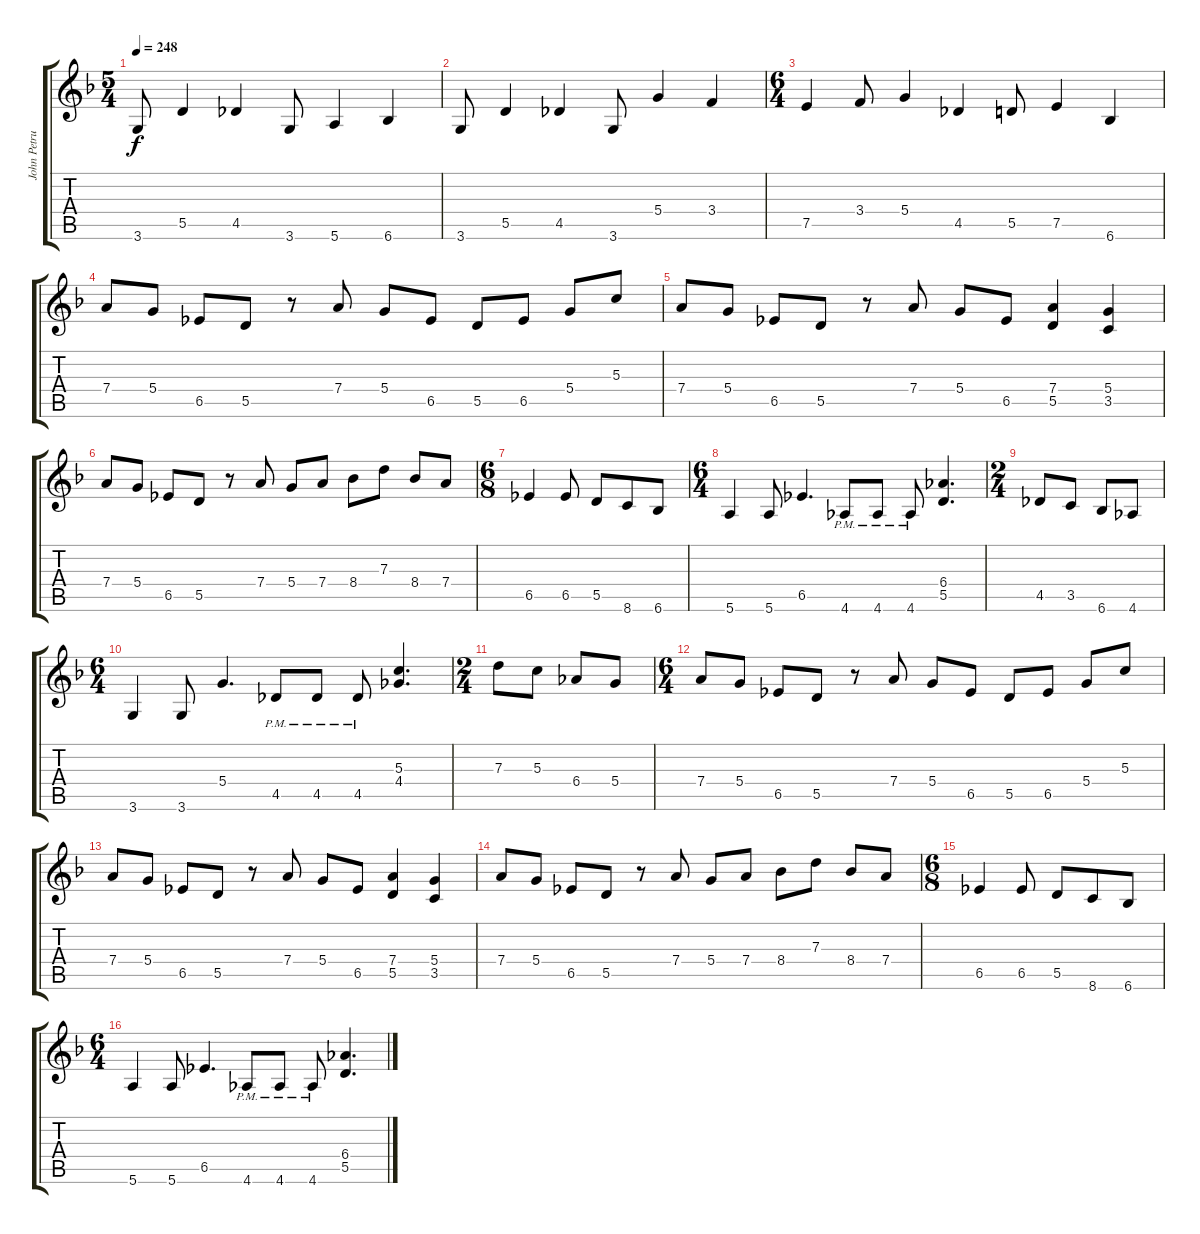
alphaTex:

\track ("John Petrucci Gtr. 2" "John Petru") {instrument distortionguitar}
\staff {score tabs}
\tuning (E4 B3 G3 D3 A2 E2) {hide}
\ts (5 4)
\tempo 248
\clef g2
\ks dminor
3.6.8{dy f} 5.5.4 4.5.4 3.6.8 5.6.4 6.6.4 |
3.6.8 5.5.4 4.5.4 3.6.8 5.4.4 3.4.4 |
\ts (6 4)
7.5.4 3.4.8 5.4.4 4.5.4 5.5.8 7.5.4 6.6.4 |
7.4.8 5.4.8 6.5.8 5.5.8 r.8 7.4.8 5.4.8 6.5.8 5.5.8 6.5.8 5.4.8 5.3.8 |
7.4.8 5.4.8 6.5.8 5.5.8 r.8 7.4.8 5.4.8 6.5.8 (7.4 5.5).4 (5.4 3.5).4 |
7.4.8 5.4.8 6.5.8 5.5.8 r.8 7.4.8 5.4.8 7.4.8 8.4.8 7.3.8 8.4.8 7.4.8 |
\ts (6 8)
6.5.4 6.5.8 5.5.8 8.6.8 6.6.8 |
\ts (6 4)
5.6.4 5.6.8 6.5.4{d} 4.6{pm}.8 4.6{pm}.8 4.6{pm}.8 (6.4 5.5).4{d} |
\ts (2 4)
4.5.8 3.5.8 6.6.8 4.6.8 |
\ts (6 4)
3.6.4 3.6.8 5.4.4{d} 4.5{pm}.8 4.5{pm}.8 4.5{pm}.8 (5.3 4.4).4{d} |
\ts (2 4)
7.3.8 5.3.8 6.4.8 5.4.8 |
\ts (6 4)
7.4.8 5.4.8 6.5.8 5.5.8 r.8 7.4.8 5.4.8 6.5.8 5.5.8 6.5.8 5.4.8 5.3.8 |
7.4.8 5.4.8 6.5.8 5.5.8 r.8 7.4.8 5.4.8 6.5.8 (7.4 5.5).4 (5.4 3.5).4 |
7.4.8 5.4.8 6.5.8 5.5.8 r.8 7.4.8 5.4.8 7.4.8 8.4.8 7.3.8 8.4.8 7.4.8 |
\ts (6 8)
6.5.4 6.5.8 5.5.8 8.6.8 6.6.8 |
\ts (6 4)
5.6.4 5.6.8 6.5.4{d} 4.6{pm}.8 4.6{pm}.8 4.6{pm}.8 (6.4 5.5).4{d}
